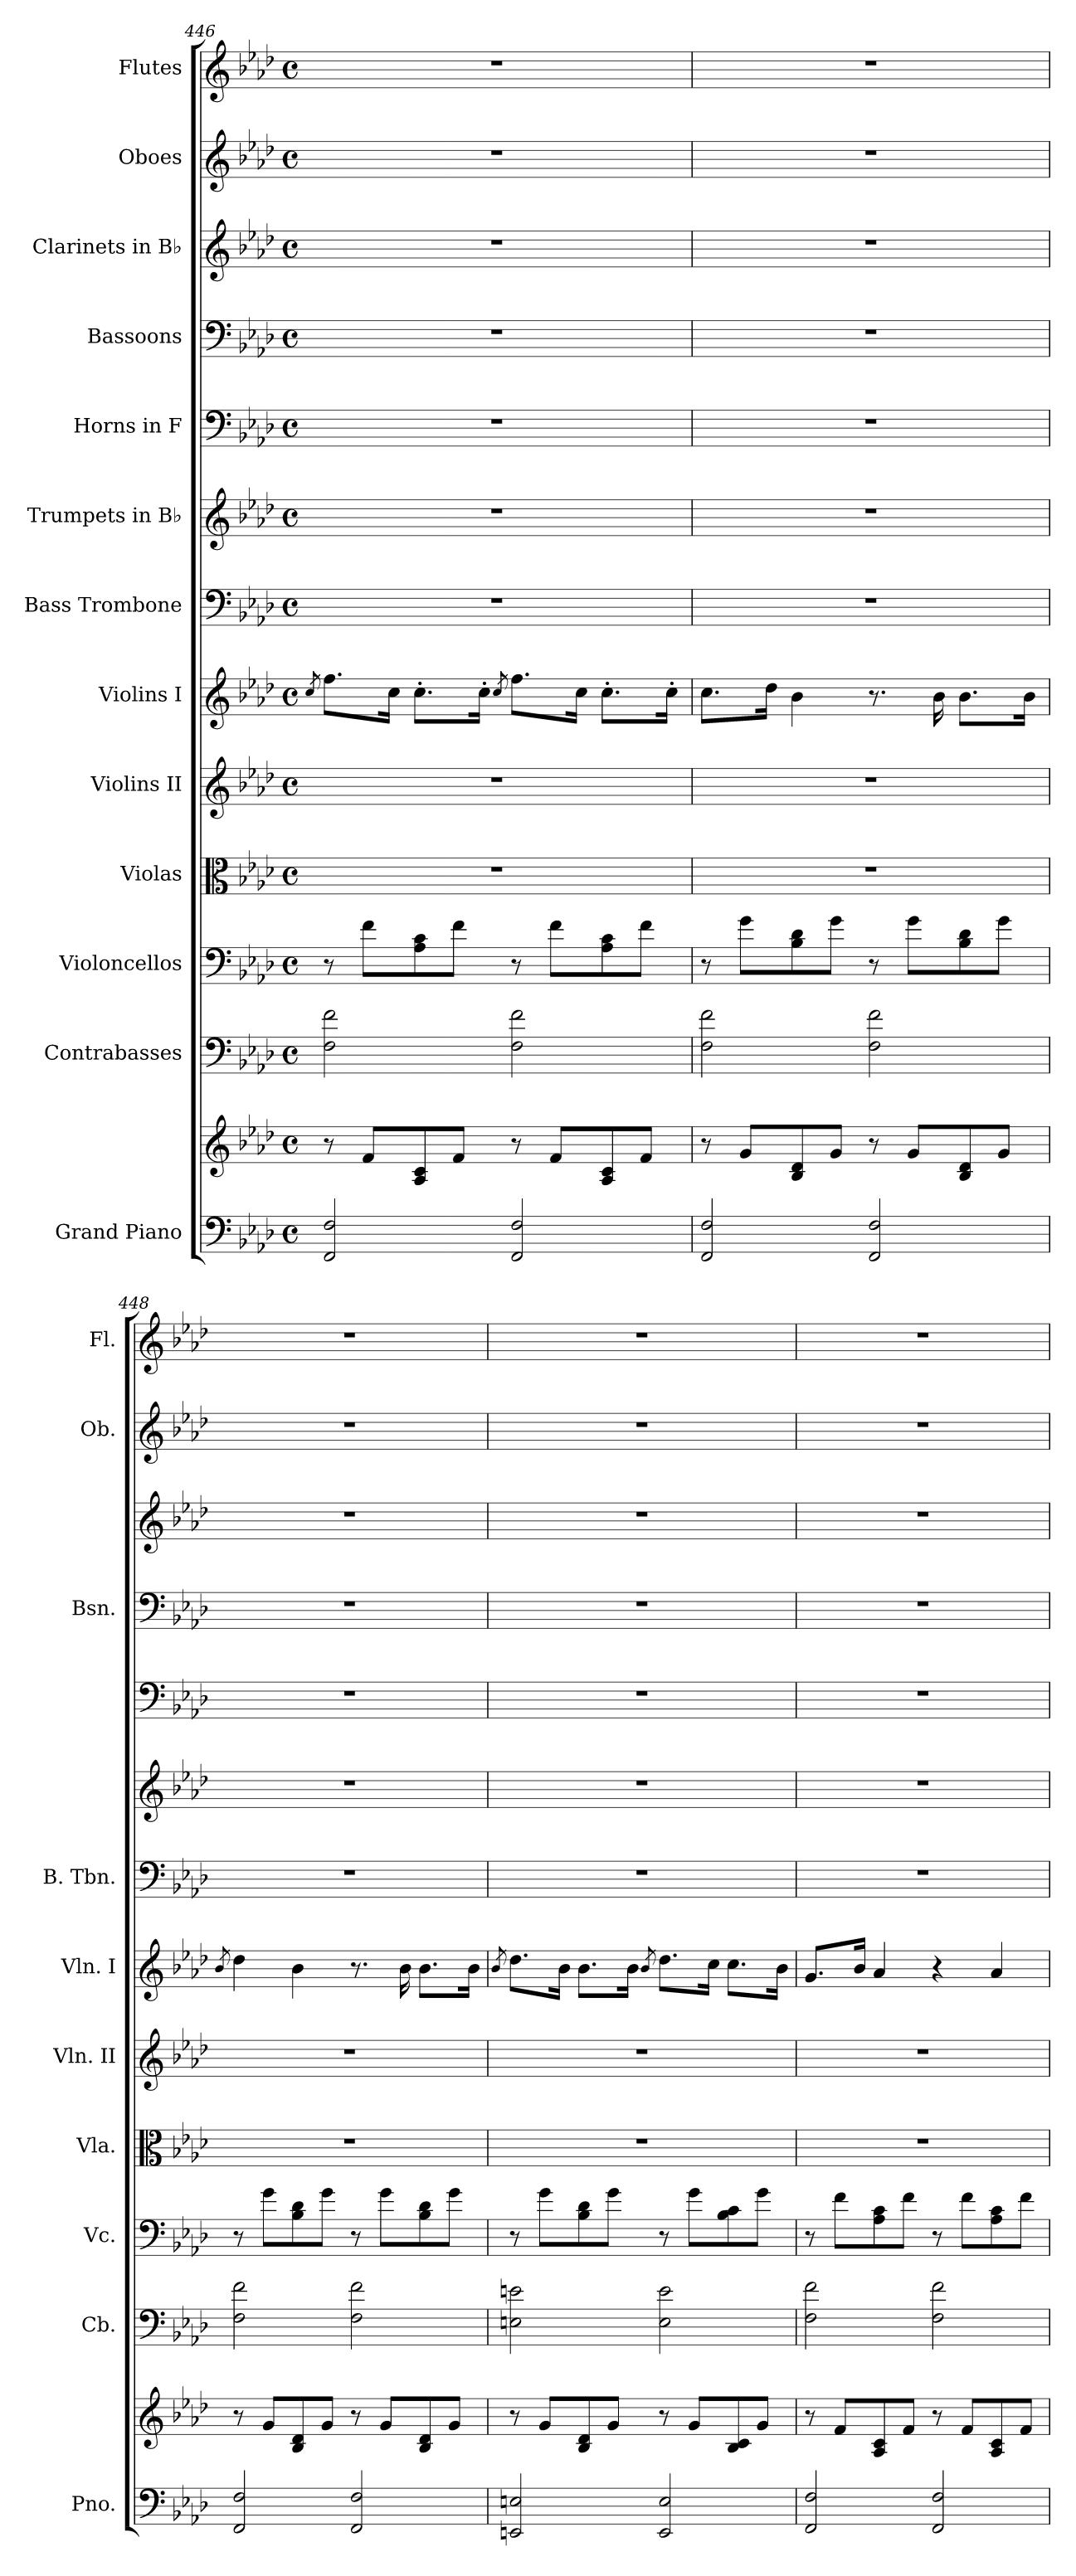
**kern	**kern	**kern	**kern	**kern	**kern	**kern	**kern	**kern	**kern	**kern	**kern	**kern	**kern
*part13	*part13	*part12	*part11	*part10	*part9	*part8	*part7	*part6	*part5	*part4	*part3	*part2	*part1
*staff14	*staff13	*staff12	*staff11	*staff10	*staff9	*staff8	*staff7	*staff6	*staff5	*staff4	*staff3	*staff2	*staff1
*I"Grand Piano	*	*I"Contrabasses	*I"Violoncellos	*I"Violas	*I"Violins II	*I"Violins I	*I"Bass Trombone	*I"Trumpets in B♭	*I"Horns in F	*I"Bassoons	*I"Clarinets in B♭	*I"Oboes	*I"Flutes
*I'Pno.	*	*I'Cb.	*I'Vc.	*I'Vla.	*I'Vln. II	*I'Vln. I	*I'B. Tbn.	*	*	*I'Bsn.	*	*I'Ob.	*I'Fl.
*clefF4	*clefG2	*clefF4	*clefF4	*clefC3	*clefG2	*clefG2	*clefF4	*clefG2	*clefF4	*clefF4	*clefG2	*clefG2	*clefG2
*	*	*ITrd7c12	*	*	*	*	*	*ITrd1c2	*ITrd4c7	*	*ITrd1c2	*	*
*k[b-e-a-d-]	*k[b-e-a-d-]	*k[b-e-a-d-]	*k[b-e-a-d-]	*k[b-e-a-d-]	*k[b-e-a-d-]	*k[b-e-a-d-]	*k[b-e-a-d-]	*k[b-e-a-d-g-c-]	*k[b-e-a-d-g-]	*k[b-e-a-d-]	*k[b-e-a-d-g-c-]	*k[b-e-a-d-]	*k[b-e-a-d-]
*M4/4	*M4/4	*M4/4	*M4/4	*M4/4	*M4/4	*M4/4	*M4/4	*M4/4	*M4/4	*M4/4	*M4/4	*M4/4	*M4/4
*met(c)	*met(c)	*met(c)	*met(c)	*met(c)	*met(c)	*met(c)	*met(c)	*met(c)	*met(c)	*met(c)	*met(c)	*met(c)	*met(c)
=446	=446	=446	=446	=446	=446	=446	=446	=446	=446	=446	=446	=446	=446
.	.	.	.	.	.	8qcc/	.	.	.	.	.	.	.
2FF/ 2F/	8r	2FF\ 2F\	8r	1r	1r	8.ff\L	1r	1r	1r	1r	1r	1r	1r
.	8f/L	.	8f\L	.	.	.	.	.	.	.	.	.	.
.	.	.	.	.	.	16cc\Jk	.	.	.	.	.	.	.
.	8A-/ 8c/	.	8A-\ 8c\	.	.	8.cc'\L	.	.	.	.	.	.	.
.	8f/J	.	8f\J	.	.	.	.	.	.	.	.	.	.
.	.	.	.	.	.	16cc'\Jk	.	.	.	.	.	.	.
.	.	.	.	.	.	8qcc/	.	.	.	.	.	.	.
2FF/ 2F/	8r	2FF\ 2F\	8r	.	.	8.ff\L	.	.	.	.	.	.	.
.	8f/L	.	8f\L	.	.	.	.	.	.	.	.	.	.
.	.	.	.	.	.	16cc\Jk	.	.	.	.	.	.	.
.	8A-/ 8c/	.	8A-\ 8c\	.	.	8.cc'\L	.	.	.	.	.	.	.
.	8f/J	.	8f\J	.	.	.	.	.	.	.	.	.	.
.	.	.	.	.	.	16cc'\Jk	.	.	.	.	.	.	.
=447	=447	=447	=447	=447	=447	=447	=447	=447	=447	=447	=447	=447	=447
2FF/ 2F/	8r	2FF\ 2F\	8r	1r	1r	8.cc\L	1r	1r	1r	1r	1r	1r	1r
.	8g/L	.	8g\L	.	.	.	.	.	.	.	.	.	.
.	.	.	.	.	.	16dd-\Jk	.	.	.	.	.	.	.
.	8B-/ 8d-/	.	8B-\ 8d-\	.	.	4b-\	.	.	.	.	.	.	.
.	8g/J	.	8g\J	.	.	.	.	.	.	.	.	.	.
2FF/ 2F/	8r	2FF\ 2F\	8r	.	.	8.r	.	.	.	.	.	.	.
.	8g/L	.	8g\L	.	.	.	.	.	.	.	.	.	.
.	.	.	.	.	.	16b-\	.	.	.	.	.	.	.
.	8B-/ 8d-/	.	8B-\ 8d-\	.	.	8.b-\L	.	.	.	.	.	.	.
.	8g/J	.	8g\J	.	.	.	.	.	.	.	.	.	.
.	.	.	.	.	.	16b-\Jk	.	.	.	.	.	.	.
!!LO:PB:g=z
=448	=448	=448	=448	=448	=448	=448	=448	=448	=448	=448	=448	=448	=448
.	.	.	.	.	.	8qb-/	.	.	.	.	.	.	.
2FF/ 2F/	8r	2FF\ 2F\	8r	1r	1r	4dd-\	1r	1r	1r	1r	1r	1r	1r
.	8g/L	.	8g\L	.	.	.	.	.	.	.	.	.	.
.	8B-/ 8d-/	.	8B-\ 8d-\	.	.	4b-\	.	.	.	.	.	.	.
.	8g/J	.	8g\J	.	.	.	.	.	.	.	.	.	.
2FF/ 2F/	8r	2FF\ 2F\	8r	.	.	8.r	.	.	.	.	.	.	.
.	8g/L	.	8g\L	.	.	.	.	.	.	.	.	.	.
.	.	.	.	.	.	16b-\	.	.	.	.	.	.	.
.	8B-/ 8d-/	.	8B-\ 8d-\	.	.	8.b-\L	.	.	.	.	.	.	.
.	8g/J	.	8g\J	.	.	.	.	.	.	.	.	.	.
.	.	.	.	.	.	16b-\Jk	.	.	.	.	.	.	.
=449	=449	=449	=449	=449	=449	=449	=449	=449	=449	=449	=449	=449	=449
.	.	.	.	.	.	8qb-/	.	.	.	.	.	.	.
2EEn/ 2En/	8r	2EEn\ 2En\	8r	1r	1r	8.dd-\L	1r	1r	1r	1r	1r	1r	1r
.	8g/L	.	8g\L	.	.	.	.	.	.	.	.	.	.
.	.	.	.	.	.	16b-\Jk	.	.	.	.	.	.	.
.	8B-/ 8d-/	.	8B-\ 8d-\	.	.	8.b-\L	.	.	.	.	.	.	.
.	8g/J	.	8g\J	.	.	.	.	.	.	.	.	.	.
.	.	.	.	.	.	16b-\Jk	.	.	.	.	.	.	.
.	.	.	.	.	.	8qb-/	.	.	.	.	.	.	.
2EE/ 2E/	8r	2EE\ 2E\	8r	.	.	8.dd-\L	.	.	.	.	.	.	.
.	8g/L	.	8g\L	.	.	.	.	.	.	.	.	.	.
.	.	.	.	.	.	16cc\Jk	.	.	.	.	.	.	.
.	8B-/ 8c/	.	8B-\ 8c\	.	.	8.cc\L	.	.	.	.	.	.	.
.	8g/J	.	8g\J	.	.	.	.	.	.	.	.	.	.
.	.	.	.	.	.	16b-\Jk	.	.	.	.	.	.	.
=450	=450	=450	=450	=450	=450	=450	=450	=450	=450	=450	=450	=450	=450
2FF/ 2F/	8r	2FF\ 2F\	8r	1r	1r	8.g/L	1r	1r	1r	1r	1r	1r	1r
.	8f/L	.	8f\L	.	.	.	.	.	.	.	.	.	.
.	.	.	.	.	.	16b-/Jk	.	.	.	.	.	.	.
.	8A-/ 8c/	.	8A-\ 8c\	.	.	4a-/	.	.	.	.	.	.	.
.	8f/J	.	8f\J	.	.	.	.	.	.	.	.	.	.
2FF/ 2F/	8r	2FF\ 2F\	8r	.	.	4r	.	.	.	.	.	.	.
.	8f/L	.	8f\L	.	.	.	.	.	.	.	.	.	.
.	8A-/ 8c/	.	8A-\ 8c\	.	.	4a-/	.	.	.	.	.	.	.
.	8f/J	.	8f\J	.	.	.	.	.	.	.	.	.	.
=	=	=	=	=	=	=	=	=	=	=	=	=	=
*-	*-	*-	*-	*-	*-	*-	*-	*-	*-	*-	*-	*-	*-
